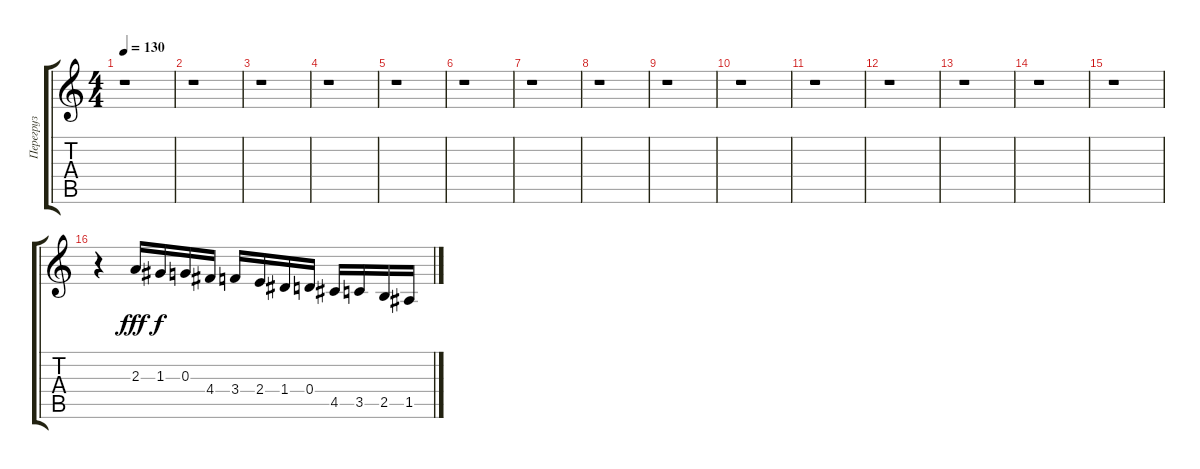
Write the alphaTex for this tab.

\track ("Перегруз" "Перегруз") {instrument overdrivenguitar}
\staff {score tabs}
\tuning (E4 B3 G3 D3 A2 E2) {hide}
\ts (4 4)
\tempo 130
\clef g2
\ks c
r.1{dy fff instrument overdrivenguitar} |
r.1 |
r.1 |
r.1 |
r.1 |
r.1 |
r.1 |
r.1 |
r.1 |
r.1 |
r.1 |
r.1 |
r.1 |
r.1 |
r.1 |
r.4 2.3.16 1.3.16{dy f} 0.3.16 4.4.16 3.4.16 2.4.16 1.4.16 0.4.16 4.5.16 3.5.16 2.5.16 1.5.16
